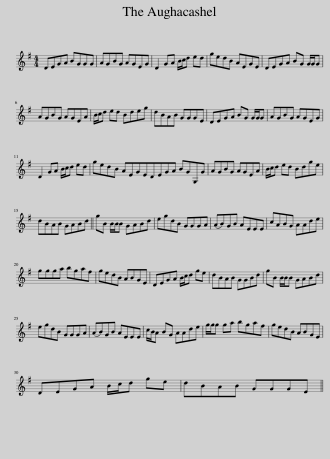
X:1
L:1/8
M:4/4
I:linebreak $
K:G
V:1 treble
V:1
 DEGA BGGG | AGBG AGEG | D2 GA B/c/d ed | gedB AEGE | DEGA BG G/G/G |$ %5
 AGBG AGEA | B/c/d ed Bdeg | dBAB GGGE | DEGA BG G/G/G | AGBG AGEG |$ %10
 D2 GA B/c/d ed | gedB AEGEDEGA BGG,G | AGBG AGEA | B/c/d ed Bdge |$ dBAB GABd || %15
 gB B/B/B GABd | egdB GGGA | (AB)GB AEEE | cABG AAde |$ ggga bgaf | %20
 gedB ABGE | DEGA B/c/d ge | dBAB GGBd | gB B/B/B GABd |$ egdB GGGA | %25
 (AB)GB AEEE | c/B/A BG AAde | g/g/g ga bgaf | gedB ABGE |$ DEGA B/c/d ge | %30
 dBAB GGGE || %31
